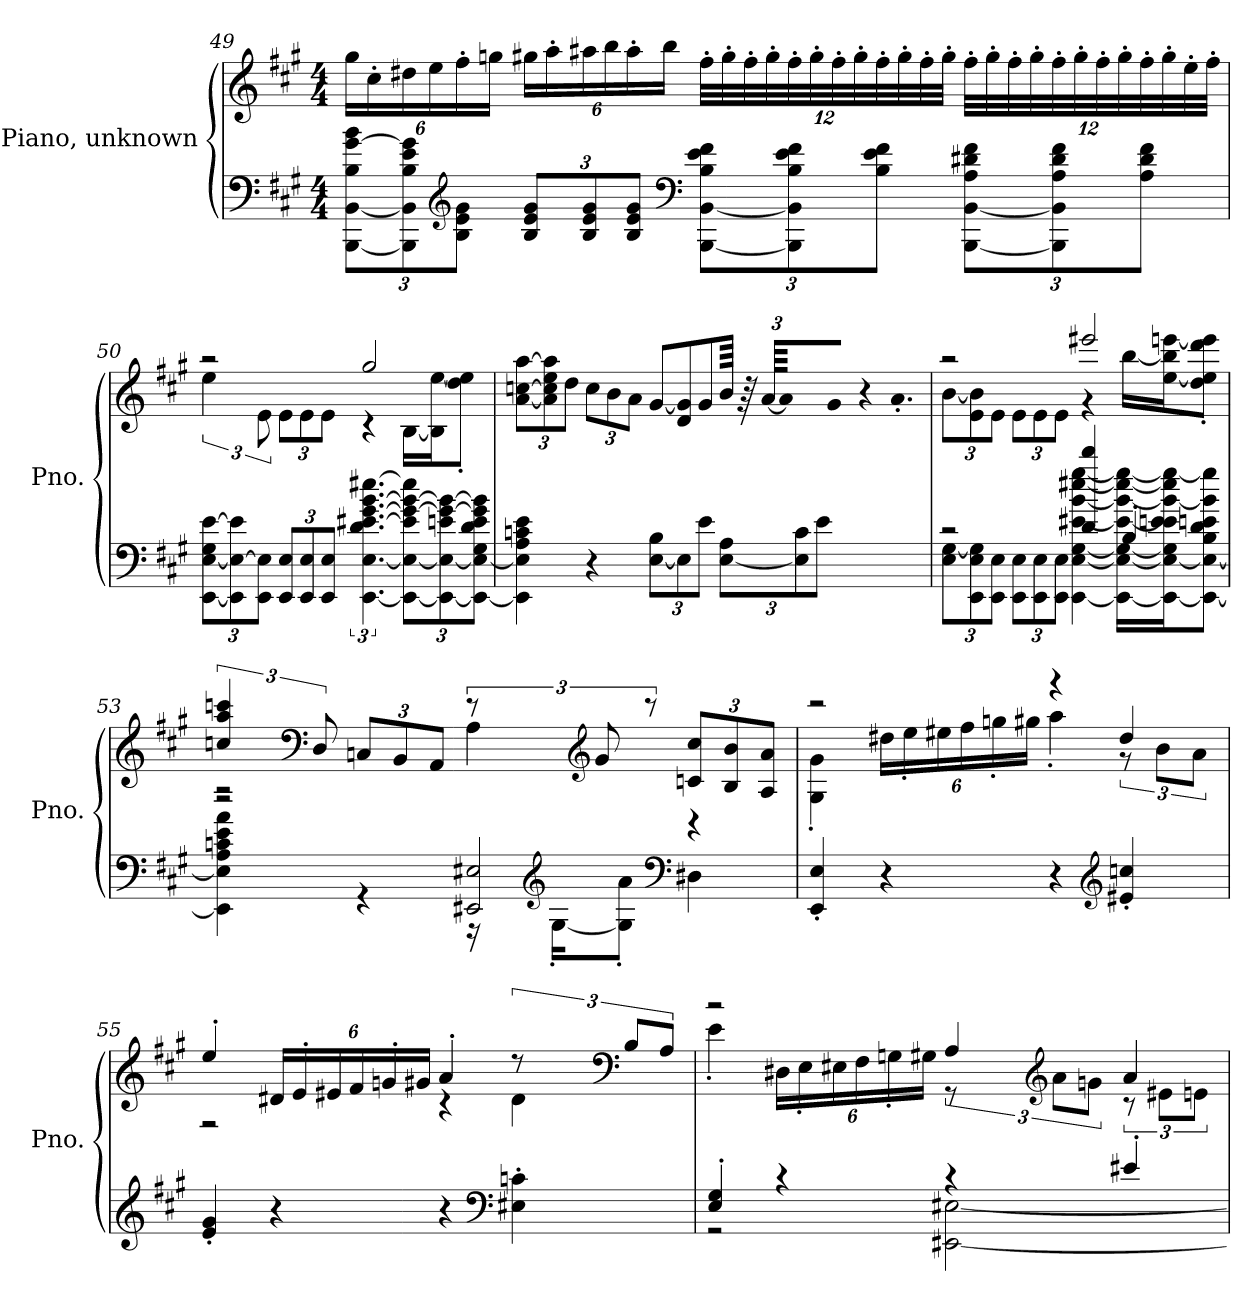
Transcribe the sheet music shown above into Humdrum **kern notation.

**kern	**kern
*part1	*part1
*staff2	*staff1
*I"Piano, unknown	*
*I'Pno.	*
!!LO:LB:g=z
*clefF4	*clefG2
*k[f#c#g#]	*k[f#c#g#]
*M4/4	*M4/4
*Xbrackettup	*Xbrackettup
=49	=49
[12BBB\ [12BB\ 12B\ [12g#\ 12b\L	24gg#\LL
.	24cc#'\
12BBB\] 12BB\] 12B\ 12e\ 12g#\]	24dd#X\
.	24ee\
*clefG2	*
12B\ 12e\ 12g#\J	24ff#'\
.	24ggn\JJ
12B/ 12e/ 12g#/L	24gg#X\LL
.	24aa'\
12B/ 12e/ 12g#/	24aa#X\
.	24bb\
12B/ 12e/ 12g#/J	24aa#'\
.	24bb\JJ
*clefF4	*
[12BBB\ [12BB\ 12B\ 12e\ 12f#\L	48ff#'\LLL
.	48gg#'\
.	48ff#'\
.	48gg#'\
12BBB\] 12BB\] 12B\ 12e\ 12f#\	48ff#'\
.	48gg#'\
.	48ff#'\
.	48gg#'\
12B\ 12e\ 12f#\J	48ff#'\
.	48gg#'\
.	48ff#'\
.	48gg#'\JJJ
[12BBB\ [12BB\ 12A\ 12d#X\ 12f#\L	48ff#'\LLL
.	48gg#'\
.	48ff#'\
.	48gg#'\
12BBB\] 12BB\] 12A\ 12d#\ 12f#\	48ff#'\
.	48gg#'\
.	48ff#'\
.	48gg#'\
12A\ 12d#\ 12f#\J	48ff#'\
.	48gg#'\
.	48ee'\
.	48ff#'\JJJ
!!LO:LB:g=z
=50	=50
*	*^
*	*	*brackettup
[12EE\ [12E\ 12G#\ [12e\L	2r	6ee\
12EE\] 12E\_ 12e\]	.	.
12EE\ 12E\]J	.	12e\
*	*	*Xbrackettup
12EE/ 12E/L	.	12e\L
12EE/ 12E/	.	12e\
12EE/ 12E/J	.	12e\J
*brackettup	*	*
[6.EE\ [6.E\ 6.d\ [6.e#X\ [6.g#\ [6.b\ [6.ee#X\	2gg#/	4r
12EE\_ 12E\_ 12e#\] 12g#\_ 12b\_ 12ee#\]L	.	[16B\LL
.	.	16B\] [16ee\J
12EE\_ 12E\_ 12en\ 12g#\_ 12b\_	.	.
.	.	8dd\' 8ee\]'J
12EE\_ 12E\_ 12G#\ 12d\ 12e\ 12g#\] 12b\]J	.	.
*	*v	*v
=51	=51
4EE\] 4E\] 4A\ 4cn\ 4e\	[12a\ [12ccn\ [12aa\L
.	12a\] 12cc\] 12ee\ 12aa\]
.	12dd\J
4r	12cc\L
.	12b\
.	12a\J
*Xbrackettup	*
[12E\ 12B\L	[12g#/L
12E\]	12d/ 12g#/]
12e\J	12g#/
*	*brackettup
[12E\ 12A\L	96b/Jkkk
.	96r
.	[96a/KKLL
.	16a/]
12E\] 12c\	.
.	32g#/JJk
.	32r
.	16.a'/
12e\J	.
!!LO:LB:g=z
=52	=52
*^	*^
*	*	*	*Xbrackettup
2r	12E\ [12G#\L	2r	[12b\L
.	12EE\ 12E\ 12G#\]	.	12e\ 12b\]
.	12EE\ 12E\J	.	12e\J
.	12EE\ 12E\L	.	12e\L
.	12EE\ 12E\	.	12e\
.	12EE\ 12E\J	.	12e\J
4d/ 4ddd/	[4EE\ [4E\ [4G#\ [4e#X\ [4b\ [4ee#X\ [4gg#\	2eee#X/	4r
4B'/	16EE\_ 16E\_ 16G#\_ 16e#\_ 16b\_ 16ee#\_ 16gg#\_LL	.	[16bb\LL
.	16EE\_ 16E\_ 16G#\] 16en\ 16e#\] 16b\_ 16ee#\] 16gg#\_J	.	[16ee\ 16bb\] [16eeen\J
.	8EE\_ 8E\_ 8B\ 8d\ 8en\ 8b\] 8gg#\]J	.	8dd\' 8ee\]' 8ddd\' 8eee\]'J
=53	=53	=53	=53
*	*	*brackettup	*
2r	4EE\] 4E\] 4A\ 4cn\ 4e\ 4a\	6ccn/ 6aa/ 6cccn/	2r
*	*	*clefF4	*
.	.	12D/	.
*	*	*Xbrackettup	*
.	4r	12Cn/L	.
.	.	12BB/	.
.	.	12AA/J	.
*	*	*brackettup	*
2EE#X/ 2E#X/	16r	12r	4A\
*clefG2	*	*	*
.	[16G#'\KL	.	.
*	*	*clefG2	*
.	.	12g#/	.
.	8G#\]' 8a\'J	.	.
.	.	12r	.
*clefF4	*	*	*
*	*	*Xbrackettup	*
.	4D#X\	12cn/ 12cc/L	4r
.	.	12B/ 12b/	.
.	.	12A/ 12a/J	.
*v	*v	*	*
!!LO:PB:g=z	!!
=54	=54	=54
4EE/' 4E/'	2r	4G#\' 4g#\'
4r	.	24dd#X\LL
.	.	24ee'\
.	.	24ee#X\
.	.	24ff#\
.	.	24ggn'\
.	.	24gg#X\JJ
4r	4r	4aa'\
*clefG2	*	*
*	*	*brackettup
4e#X/' 4ccn/'	4dd#/	12r
.	.	12b\L
.	.	12a\J
=55	=55	=55
4e/' 4g#/'	4ee'/	2r
*	*Xbrackettup	*
4r	24d#X/LL	.
.	24e'/	.
.	24e#X/	.
.	24f#/	.
.	24gn'/	.
.	24g#X/JJ	.
4r	4a'/	4r
*clefF4	*	*
*	*brackettup	*
4E#X\' 4cn\'	12r	4d#\
*	*clefF4	*
.	12B/L	.
.	12A/J	.
!!LO:LB:g=z	!!
=56	=56	=56
*^	*	*
4E/' 4G#/'	2r	2r	4e'\
*	*	*	*Xbrackettup
4r	.	.	24D#X\LL
.	.	.	24E'\
.	.	.	24E#X\
.	.	.	24F#\
.	.	.	24Gn'\
.	.	.	24G#X\JJ
*	*	*	*brackettup
4r	[2EE#X\ [2E#X\	4A/	12r
*	*	*clefG2	*
.	.	.	12a\L
.	.	.	12gn\J
4e#X'/	.	4a/	12r
.	.	.	12e#X\L
.	.	.	12en\J
*v	*v	*	*
*	*v	*v
=	=
*-	*-
